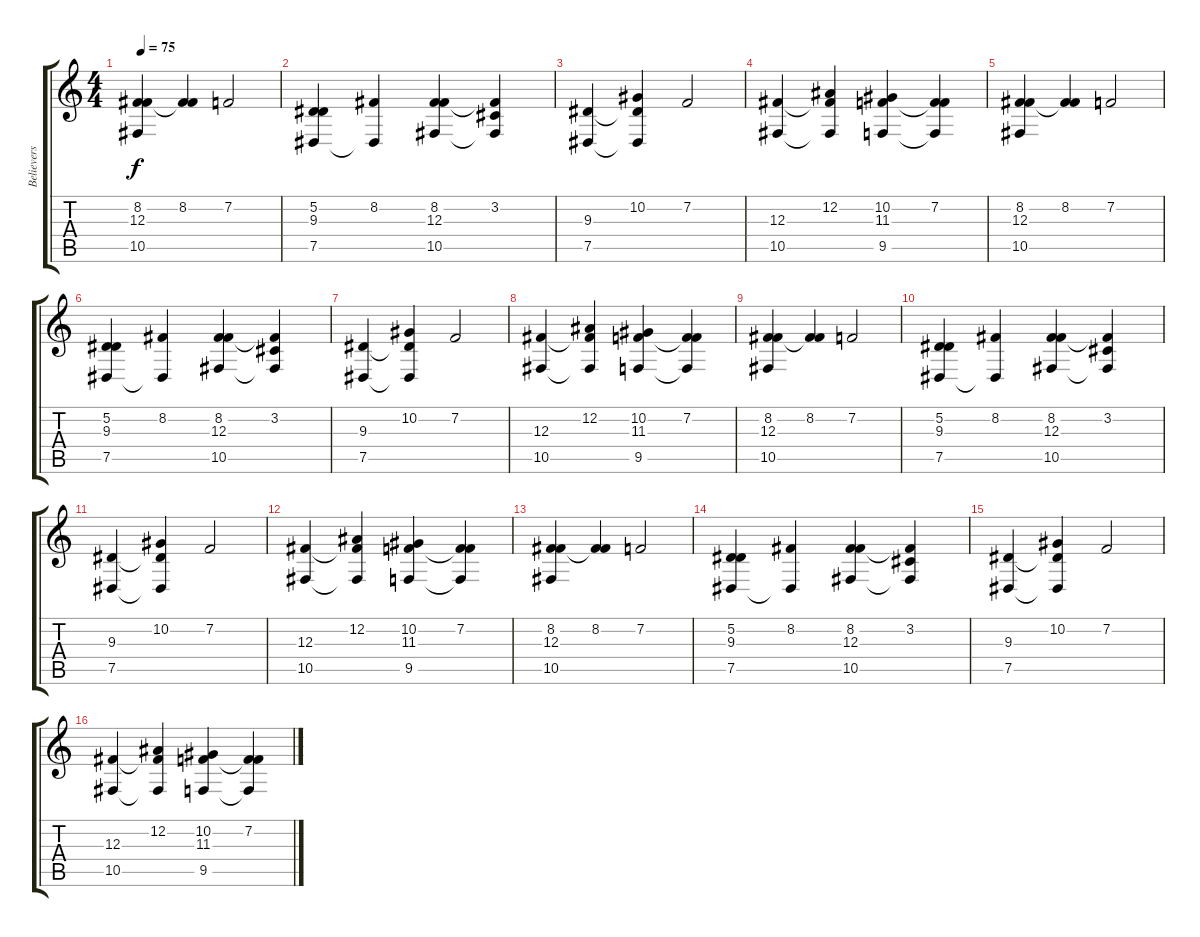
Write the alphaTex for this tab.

\track ("Believers" "Believers") {instrument choiraahs}
\staff {score tabs}
\tuning (Eb4 Bb3 Gb3 Db3 Ab2 Eb2) {hide}
\ts (4 4)
\tempo 75
\clef g2
\ks c
(8.2 12.3 10.5).4{dy f} (8.2 12.3{t}).4 7.2.2 |
(5.2 9.3 7.5).4 (8.2 7.5{t}).4 (8.2 12.3 10.5).4 (3.2 12.3{t} 10.5{t}).4 |
(9.3 7.5).4 (10.2 9.3{t} 7.5{t}).4 7.2.2 |
(12.3 10.5).4 (12.2 12.3{t} 10.5{t}).4 (10.2 11.3 9.5).4 (7.2 11.3{t} 9.5{t}).4 |
(8.2 12.3 10.5).4 (8.2 12.3{t}).4 7.2.2 |
(5.2 9.3 7.5).4 (8.2 7.5{t}).4 (8.2 12.3 10.5).4 (3.2 12.3{t} 10.5{t}).4 |
(9.3 7.5).4 (10.2 9.3{t} 7.5{t}).4 7.2.2 |
(12.3 10.5).4 (12.2 12.3{t} 10.5{t}).4 (10.2 11.3 9.5).4 (7.2 11.3{t} 9.5{t}).4 |
(8.2 12.3 10.5).4 (8.2 12.3{t}).4 7.2.2 |
(5.2 9.3 7.5).4 (8.2 7.5{t}).4 (8.2 12.3 10.5).4 (3.2 12.3{t} 10.5{t}).4 |
(9.3 7.5).4 (10.2 9.3{t} 7.5{t}).4 7.2.2 |
(12.3 10.5).4 (12.2 12.3{t} 10.5{t}).4 (10.2 11.3 9.5).4 (7.2 11.3{t} 9.5{t}).4 |
(8.2 12.3 10.5).4 (8.2 12.3{t}).4 7.2.2 |
(5.2 9.3 7.5).4 (8.2 7.5{t}).4 (8.2 12.3 10.5).4 (3.2 12.3{t} 10.5{t}).4 |
(9.3 7.5).4 (10.2 9.3{t} 7.5{t}).4 7.2.2 |
(12.3 10.5).4 (12.2 12.3{t} 10.5{t}).4 (10.2 11.3 9.5).4 (7.2 11.3{t} 9.5{t}).4
